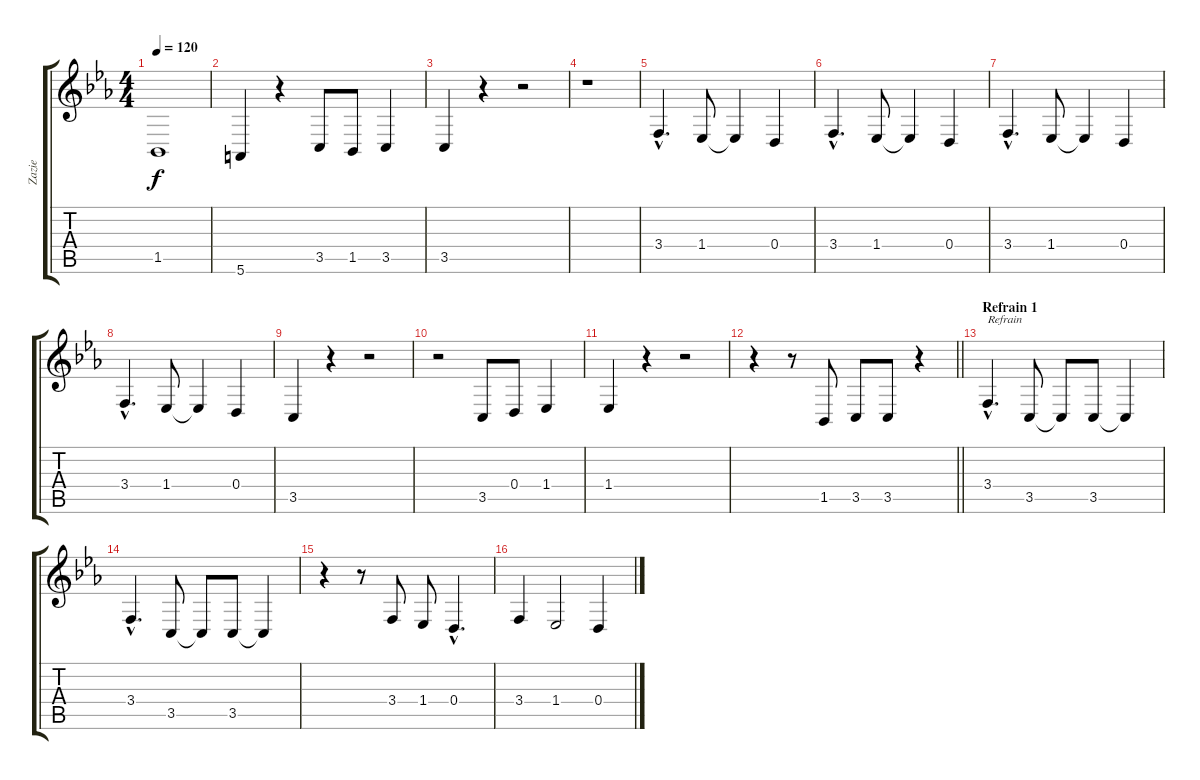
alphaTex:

\track ("Zazie" "Zazie") {instrument acousticgrandpiano}
\staff {score tabs}
\tuning (E4 B3 G3 D3 A2 E2) {hide}
\ts (4 4)
\tempo 120
\clef g2
\ks eb
1.5.1{dy f} |
5.6.4 r.4 3.5.8 1.5.8 3.5.4 |
3.5.4 r.4 r.2 |
r.1 |
3.4{hac}.4{d} 1.4.8 1.4{t}.4 0.4.4 |
3.4{hac}.4{d} 1.4.8 1.4{t}.4 0.4.4 |
3.4{hac}.4{d} 1.4.8 1.4{t}.4 0.4.4 |
3.4{hac}.4{d} 1.4.8 1.4{t}.4 0.4.4 |
3.5.4 r.4 r.2 |
r.2 3.5.8 0.4.8 1.4.4 |
1.4.4 r.4 r.2 |
\barLineRight lightlight
r.4 r.8 1.5.8 3.5.8 3.5.8 r.4 |
\section ("" "Refrain 1")
3.4{hac}.4{d txt "Refrain"} 3.5.8 3.5{t}.8 3.5.8 3.5{t}.4 |
3.4{hac}.4{d} 3.5.8 3.5{t}.8 3.5.8 3.5{t}.4 |
r.4 r.8 3.4.8 1.4.8 0.4{hac}.4{d} |
3.4.4 1.4.2 0.4.4
